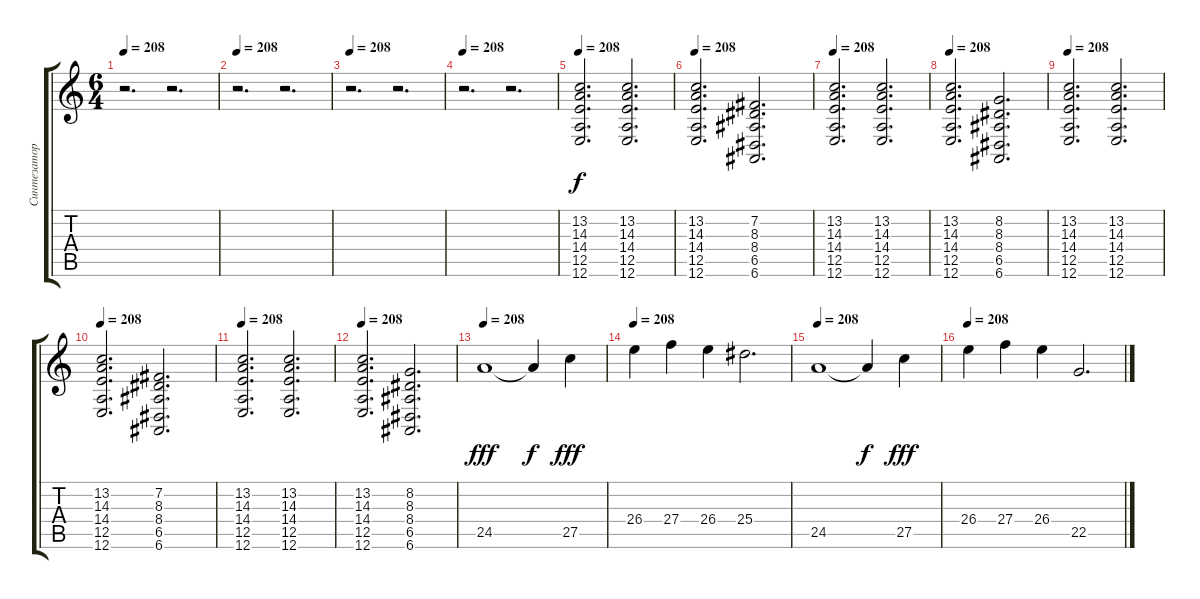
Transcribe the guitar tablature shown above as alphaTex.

\track ("Синтезатор 1 (Мустис)" "Синтезатор") {instrument acousticgrandpiano}
\staff {score tabs}
\tuning (E4 B3 G3 D3 A2 E2) {hide}
\ts (6 4)
\tempo 208
\clef g2
\ks c
r.2{d dy fff} r.2{d} |
\tempo 208
r.2{d} r.2{d} |
\tempo 208
r.2{d} r.2{d} |
\tempo 208
r.2{d} r.2{d} |
\tempo 210
\tempo 208
(13.2 14.3 14.4 12.5 12.6).2{d dy f instrument harpsichord} (13.2 14.3 14.4 12.5 12.6).2{d} |
\tempo 208
(13.2 14.3 14.4 12.5 12.6).2{d instrument harpsichord} (7.2 8.3 8.4 6.5 6.6).2{d} |
\tempo 208
(13.2 14.3 14.4 12.5 12.6).2{d instrument harpsichord} (13.2 14.3 14.4 12.5 12.6).2{d} |
\tempo 208
(13.2 14.3 14.4 12.5 12.6).2{d instrument harpsichord} (8.2 8.3 8.4 6.5 6.6).2{d} |
\tempo 208
(13.2 14.3 14.4 12.5 12.6).2{d instrument harpsichord} (13.2 14.3 14.4 12.5 12.6).2{d} |
\tempo 208
(13.2 14.3 14.4 12.5 12.6).2{d instrument harpsichord} (7.2 8.3 8.4 6.5 6.6).2{d} |
\tempo 208
(13.2 14.3 14.4 12.5 12.6).2{d instrument harpsichord} (13.2 14.3 14.4 12.5 12.6).2{d} |
\tempo 208
(13.2 14.3 14.4 12.5 12.6).2{d instrument harpsichord} (8.2 8.3 8.4 6.5 6.6).2{d} |
\tempo 208
24.5.1{dy fff} 24.5{t}.4{dy f} 27.5.4{dy fff} |
\tempo 208
26.4.4 27.4.4 26.4.4 25.4.2{d} |
\tempo 208
24.5.1 24.5{t}.4{dy f} 27.5.4{dy fff} |
\tempo 208
26.4.4 27.4.4 26.4.4 22.5.2{d}
